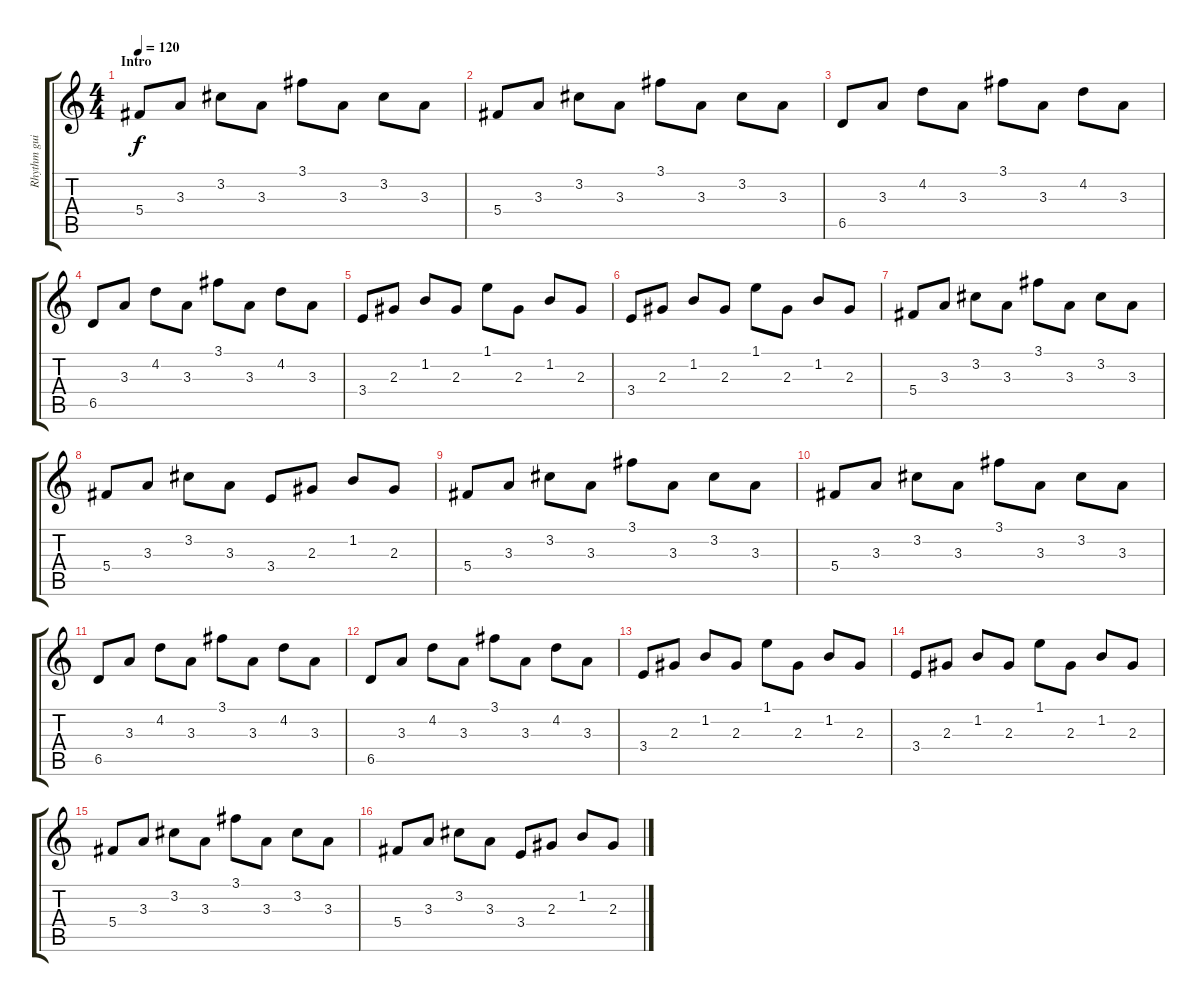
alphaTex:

\track ("Rhythm guitar" "Rhythm gui") {instrument acousticguitarsteel}
\staff {score tabs}
\tuning (Eb4 Bb3 Gb3 Db3 Ab2 Eb2) {hide}
\ts (4 4)
\section ("" "Intro")
\tempo 120
\clef g2
\ks c
5.4.8{dy f instrument acousticguitarsteel} 3.3.8 3.2.8 3.3.8 3.1.8 3.3.8 3.2.8 3.3.8 |
5.4.8 3.3.8 3.2.8 3.3.8 3.1.8 3.3.8 3.2.8 3.3.8 |
6.5.8 3.3.8 4.2.8 3.3.8 3.1.8 3.3.8 4.2.8 3.3.8 |
6.5.8 3.3.8 4.2.8 3.3.8 3.1.8 3.3.8 4.2.8 3.3.8 |
3.4.8 2.3.8 1.2.8 2.3.8 1.1.8 2.3.8 1.2.8 2.3.8 |
3.4.8 2.3.8 1.2.8 2.3.8 1.1.8 2.3.8 1.2.8 2.3.8 |
5.4.8 3.3.8 3.2.8 3.3.8 3.1.8 3.3.8 3.2.8 3.3.8 |
5.4.8 3.3.8 3.2.8 3.3.8 3.4.8 2.3.8 1.2.8 2.3.8 |
5.4.8 3.3.8 3.2.8 3.3.8 3.1.8 3.3.8 3.2.8 3.3.8 |
5.4.8 3.3.8 3.2.8 3.3.8 3.1.8 3.3.8 3.2.8 3.3.8 |
6.5.8 3.3.8 4.2.8 3.3.8 3.1.8 3.3.8 4.2.8 3.3.8 |
6.5.8 3.3.8 4.2.8 3.3.8 3.1.8 3.3.8 4.2.8 3.3.8 |
3.4.8 2.3.8 1.2.8 2.3.8 1.1.8 2.3.8 1.2.8 2.3.8 |
3.4.8 2.3.8 1.2.8 2.3.8 1.1.8 2.3.8 1.2.8 2.3.8 |
5.4.8 3.3.8 3.2.8 3.3.8 3.1.8 3.3.8 3.2.8 3.3.8 |
5.4.8 3.3.8 3.2.8 3.3.8 3.4.8 2.3.8 1.2.8 2.3.8
